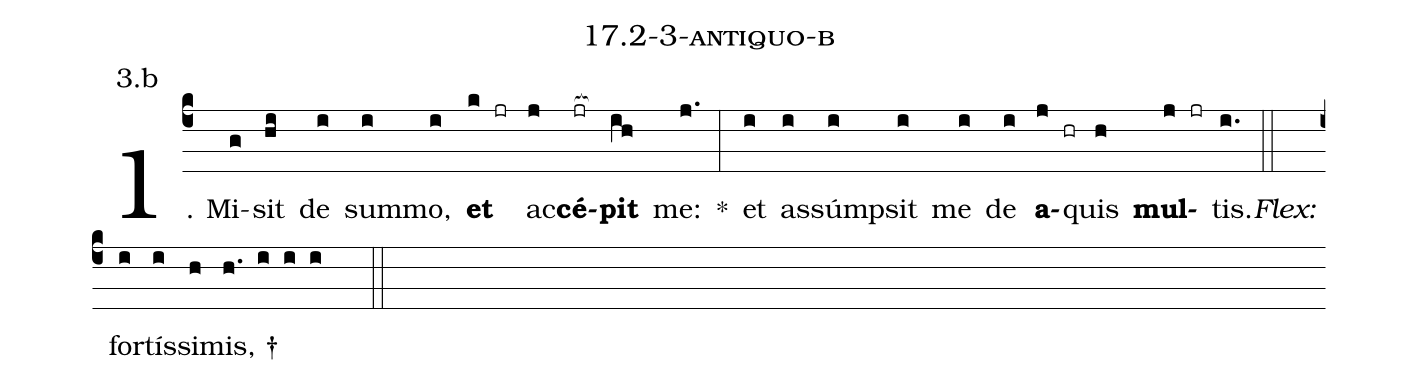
name: 17.2-3-antiquo-b;
annotation: 3.b;
%%
(c4)1. Mi(g)sit(hi) de(i) sum(i)mo,(i) <b>et</b>(k jr) ac(j)<b>cé</b>(jr[ocb:1{])<b>pit</b>(ih[ocb:0}]) me:(j.) *(:) et(i) as(i)súmp(i)sit(i) me(i) de(i) <b>a</b>(j hr)quis(h) <b>mul</b>(j jr)tis.(i.) (::)
<i>Flex:</i>()  for(i)tís(i)si(h)mis, †(h. i i i  ::)

%E(i) u(i) o(j) u(h) a(j) e.(i.) (::)
